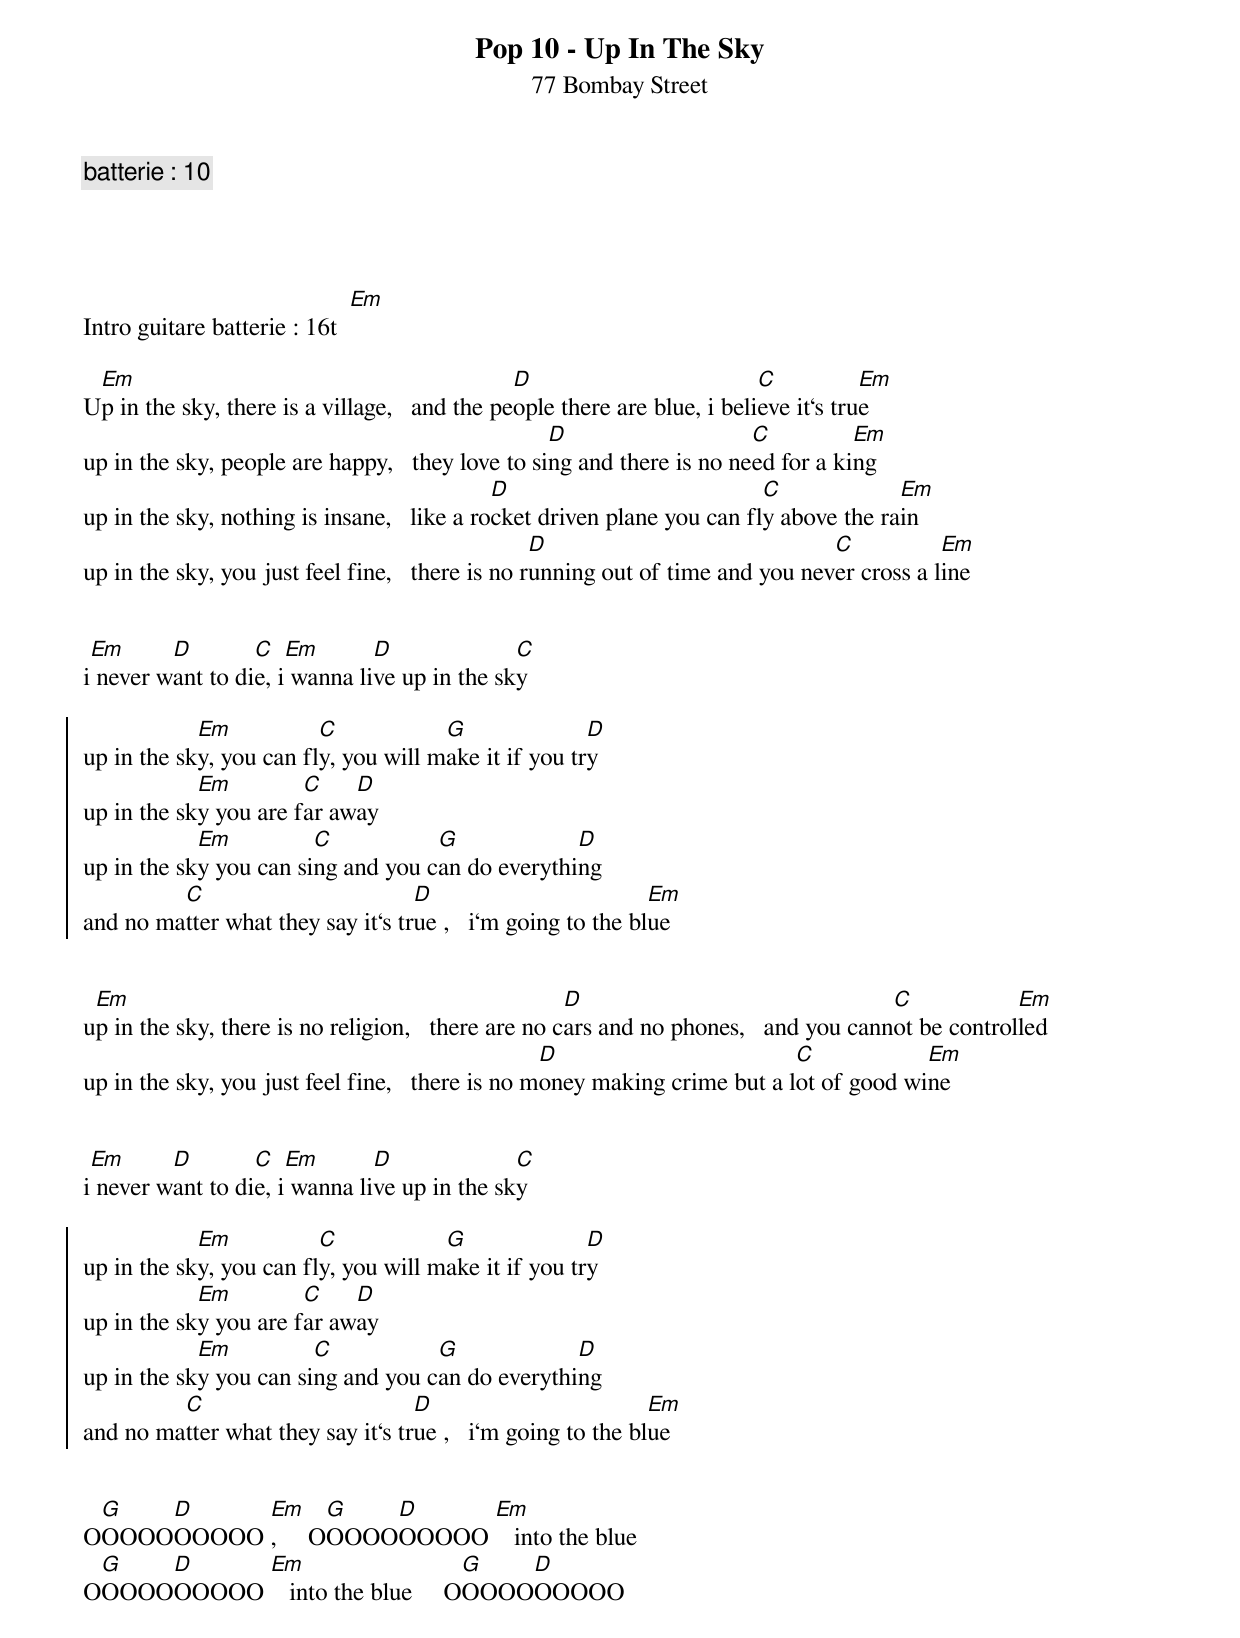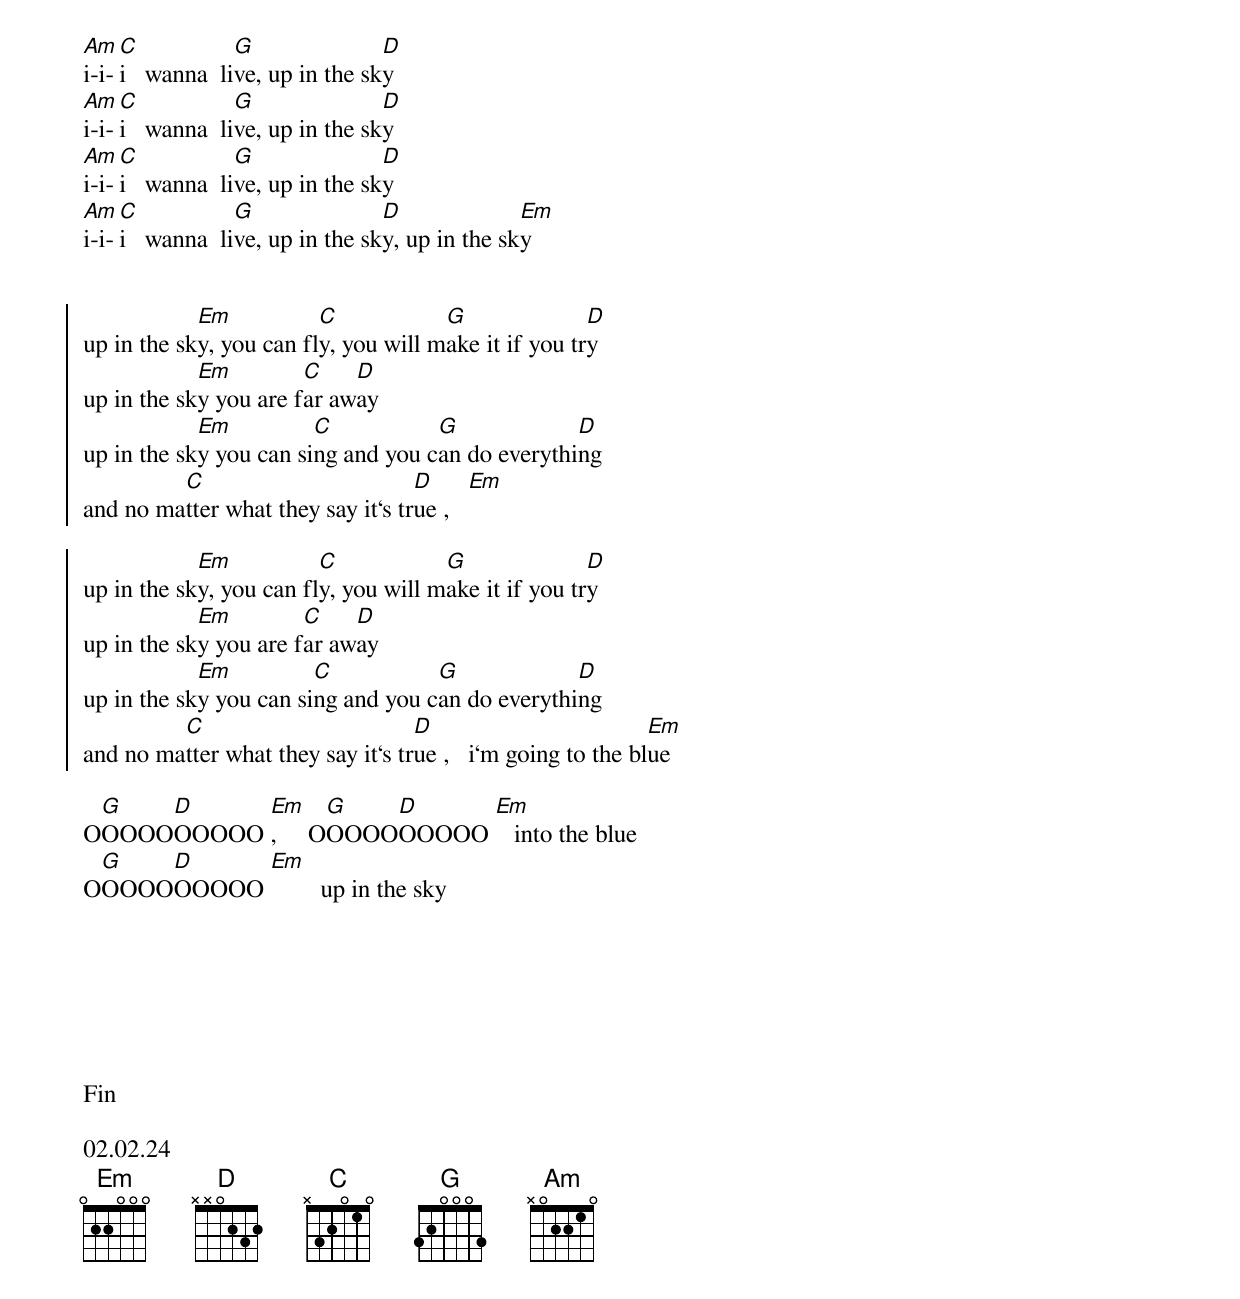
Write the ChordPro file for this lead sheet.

{title: Pop 10 - Up In The Sky}
{subtitle: 77 Bombay Street }
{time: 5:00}
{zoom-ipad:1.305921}
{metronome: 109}
{c:batterie : 10}




Intro guitare batterie : 16t  [Em]

U[Em]p in the sky, there is a village,   and the pe[D]ople there are blue, i beli[C]eve it‘s tru[Em]e
up in the sky, people are happy,   they love to si[D]ng and there is no ne[C]ed for a ki[Em]ng
up in the sky, nothing is insane,   like a ro[D]cket driven plane you can fl[C]y above the ra[Em]in
up in the sky, you just feel fine,   there is no r[D]unning out of time and you nev[C]er cross a l[Em]ine


i[Em] never w[D]ant to di[C]e, i[Em] wanna li[D]ve up in the sk[C]y

{soc}
up in the sk[Em]y, you can fl[C]y,	you will m[G]ake it if you tr[D]y
up in the sk[Em]y you are f[C]ar aw[D]ay
up in the sk[Em]y you can si[C]ng and you c[G]an do everythi[D]ng
and no ma[C]tter what they say it‘s tr[D]ue ,   i‘m going to the bl[Em]ue
{eoc}


u[Em]p in the sky, there is no religion,   there are no c[D]ars and no phones,   and you cann[C]ot be control[Em]led
up in the sky, you just feel fine,   there is no m[D]oney making crime but a l[C]ot of good wi[Em]ne


i[Em] never w[D]ant to di[C]e, i[Em] wanna li[D]ve up in the sk[C]y

{soc}
up in the sk[Em]y, you can fl[C]y,	you will m[G]ake it if you tr[D]y
up in the sk[Em]y you are f[C]ar aw[D]ay
up in the sk[Em]y you can si[C]ng and you c[G]an do everythi[D]ng
and no ma[C]tter what they say it‘s tr[D]ue ,   i‘m going to the bl[Em]ue
{eoc}


O[G]OOOO[D]OOOOO [Em],     O[G]OOOO[D]OOOOO [Em]   into the blue
O[G]OOOO[D]OOOOO [Em]   into the blue     O[G]OOOO[D]OOOOO

[Am]i-i-[C]i   wanna  li[G]ve, up in the sk[D]y
[Am]i-i-[C]i   wanna  li[G]ve, up in the sk[D]y
[Am]i-i-[C]i   wanna  li[G]ve, up in the sk[D]y
[Am]i-i-[C]i   wanna  li[G]ve, up in the sk[D]y, up in the sk[Em]y


{soc}
up in the sk[Em]y, you can fl[C]y,	you will m[G]ake it if you tr[D]y
up in the sk[Em]y you are f[C]ar aw[D]ay
up in the sk[Em]y you can si[C]ng and you c[G]an do everythi[D]ng
and no ma[C]tter what they say it‘s tr[D]ue ,   [Em]
{eoc}

{soc}
up in the sk[Em]y, you can fl[C]y,	you will m[G]ake it if you tr[D]y
up in the sk[Em]y you are f[C]ar aw[D]ay
up in the sk[Em]y you can si[C]ng and you c[G]an do everythi[D]ng
and no ma[C]tter what they say it‘s tr[D]ue ,   i‘m going to the bl[Em]ue
{eoc}

O[G]OOOO[D]OOOOO [Em],     O[G]OOOO[D]OOOOO [Em]   into the blue
O[G]OOOO[D]OOOOO [Em]        up in the sky







Fin

02.02.24
